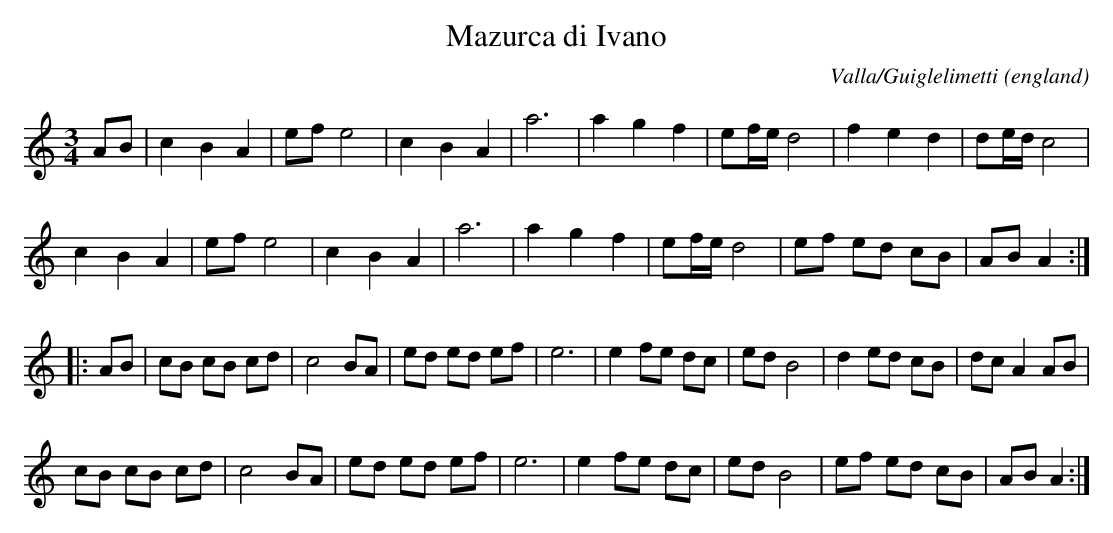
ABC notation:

X:1
T:Mazurca di Ivano
O:england
C:Valla/Guiglelimetti
M:3/4
L:1/8
K:C
AB|c2B2A2|ef e4|c2B2A2|a6|\
a2g2f2|ef/e/d4|f2e2d2|de/d/ c4|
c2B2A2|ef e4|c2B2A2|a6|\
a2g2f2|ef/e/d4|ef ed cB|AB A2:|
|:AB|cB cB cd|c4 BA|ed ed ef|e6|\
e2 fe dc|ed B4|d2 ed cB|dc A2AB|
cB cB cd|c4 BA|ed ed ef|e6|\
e2 fe dc|ed B4|ef ed cB|ABA2:|
